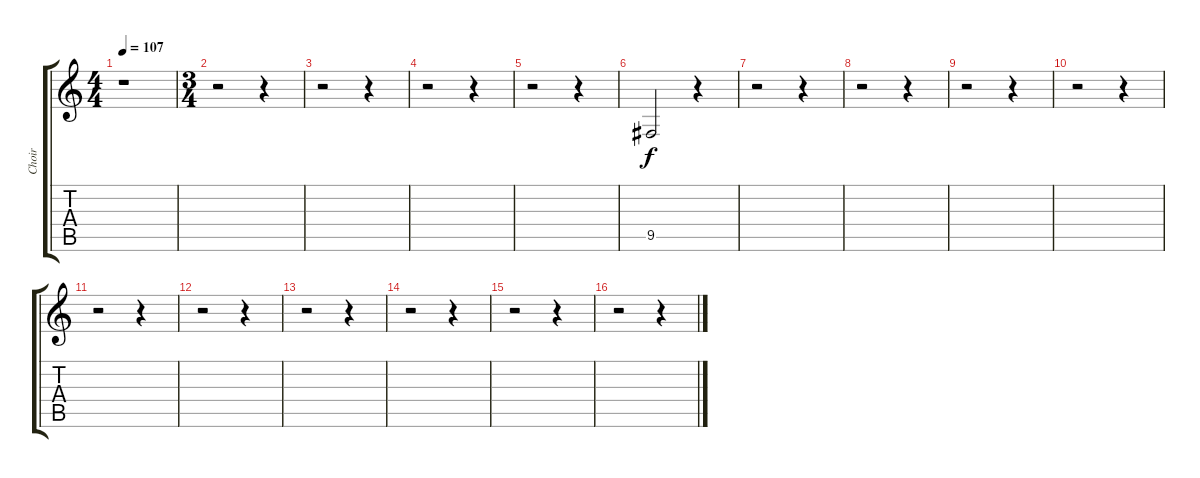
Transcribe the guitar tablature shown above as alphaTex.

\track ("Choir" "Choir") {instrument choiraahs}
\staff {score tabs}
\tuning (E4 B3 G3 D3 A2 E2) {hide}
\ts (4 4)
\tempo 107
\clef g2
\ks c
r.1{dy f instrument choiraahs} |
\ts (3 4)
r.2 r.4 |
r.2 r.4 |
r.2 r.4 |
r.2 r.4 |
9.5.2{volume 4 instrument birdtweet} r.4 |
r.2 r.4 |
r.2 r.4 |
r.2 r.4 |
r.2 r.4 |
r.2 r.4 |
r.2 r.4 |
r.2 r.4 |
r.2 r.4 |
r.2 r.4 |
r.2 r.4
